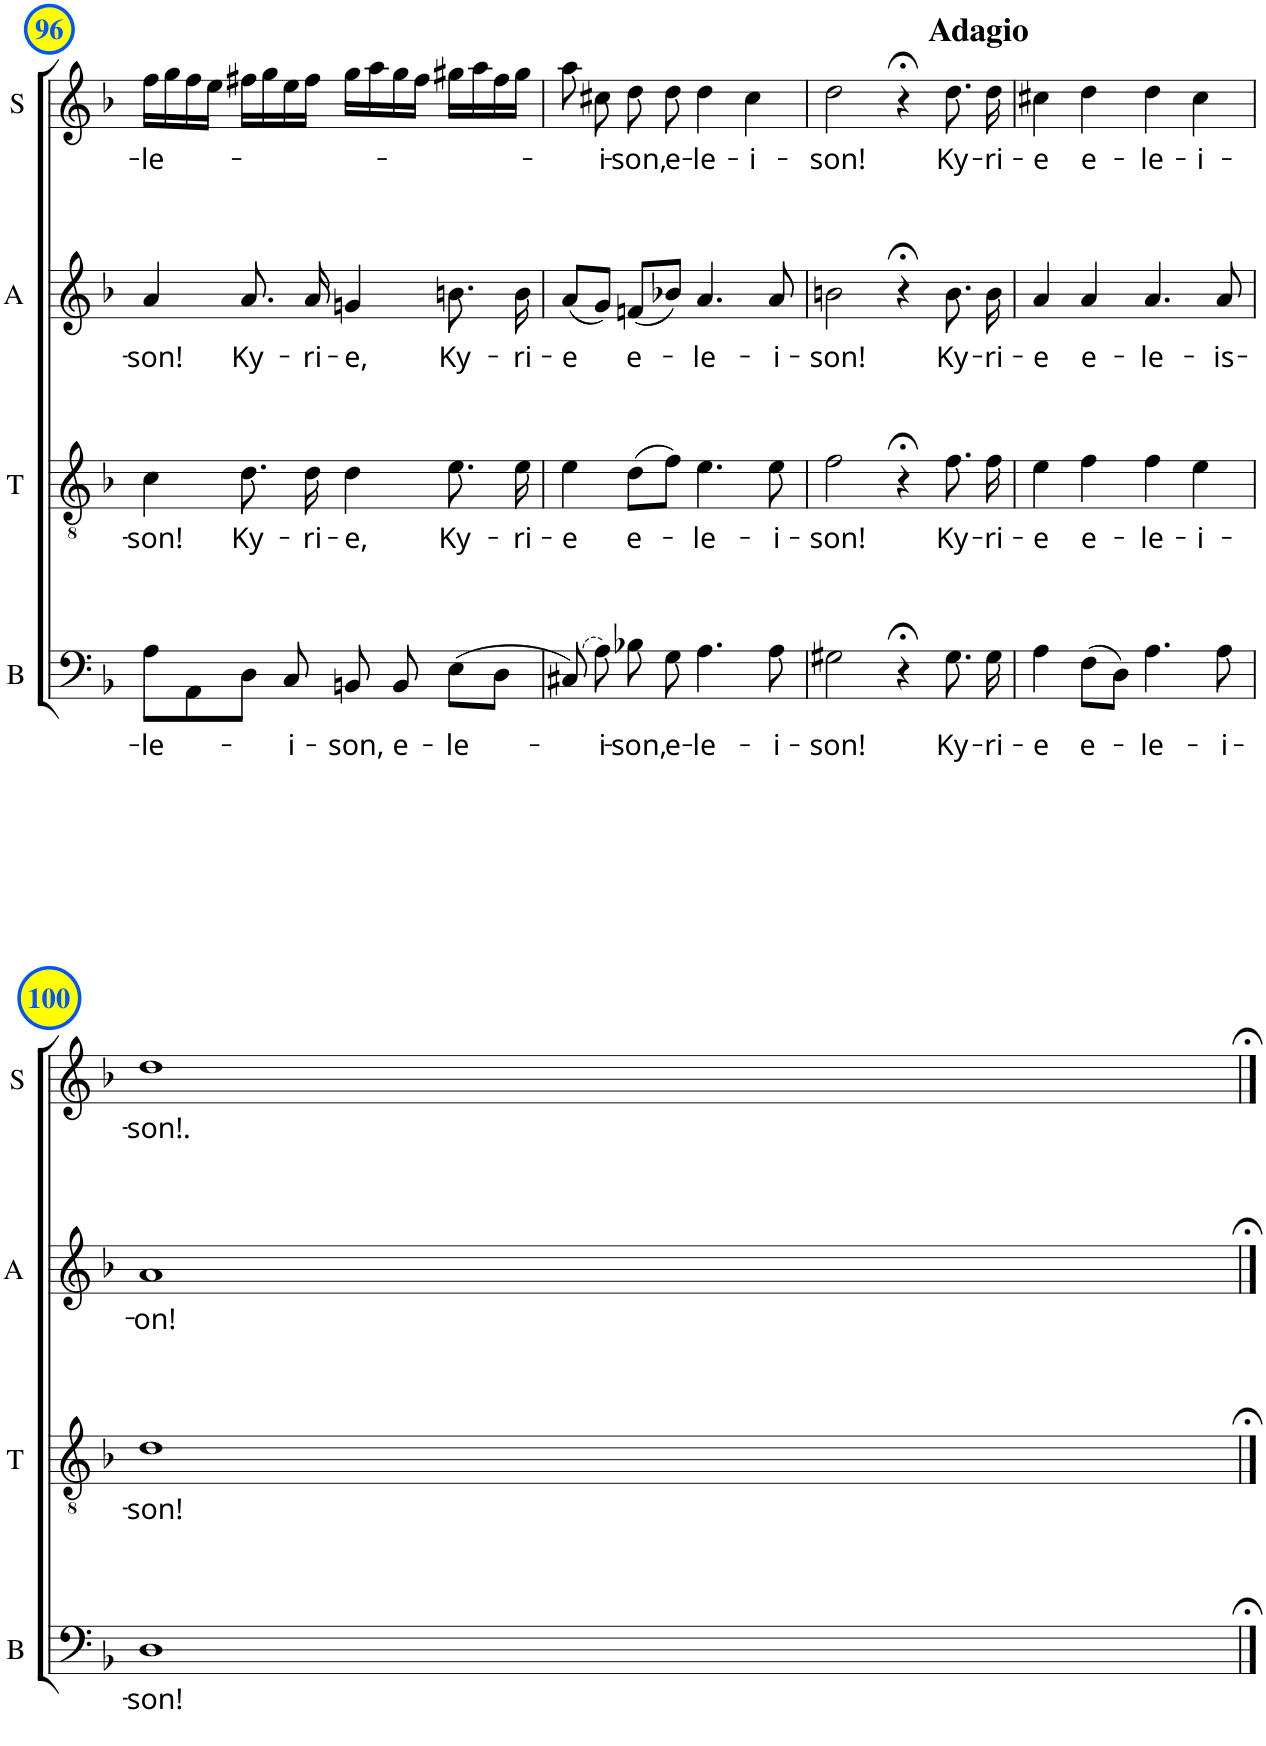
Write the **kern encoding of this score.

**kern	**text	**kern	**text	**kern	**text	**kern	**text
*part4	*part4	*part3	*part3	*part2	*part2	*part1	*part1
*staff4	*staff4	*staff3	*staff3	*staff2	*staff2	*staff1	*staff1
*I"B	*	*I"T	*	*I"A	*	*I"S	*
*I'B	*	*I'T	*	*I'A	*	*I'S	*
!!LO:PB:g=z
*clefF4	*	*clefGv2	*	*clefG2	*	*clefG2	*
*	*	*	*	*Trd1c2	*	*	*
*k[b-]	*	*k[b-]	*	*k[b-]	*	*k[b-]	*
*M4/4	*	*M4/4	*	*M4/4	*	*M4/4	*
*met(c)	*	*met(c)	*	*met(c)	*	*met(c)	*
=96	=96	=96	=96	=96	=96	=96	=96
!	!LO:LY:b	!	!LO:LY:b	!	!LO:LY:b	!	!LO:LY:b
8A\L	-le-	4c\	-son!	4a/	-son!	16ff\LL	-le-
.	.	.	.	.	.	16gg\	.
8AA\	.	.	.	.	.	16ff\	.
.	.	.	.	.	.	16ee\JJ	.
!	!	!	!LO:LY:b	!	!LO:LY:b	!	!
8D\J	.	8.d\	Ky-	8.a/	Ky-	16ff#X\LL	.
.	.	.	.	.	.	16gg\	.
!	!LO:LY:b	!	!	!	!	!	!
8C/	-i-	.	.	.	.	16ee\	.
!	!	!	!LO:LY:b	!	!LO:LY:b	!	!
.	.	16d\	-ri-	16a/	-ri-	16ff#\JJ	.
!	!LO:LY:b	!	!LO:LY:b	!	!LO:LY:b	!	!
8BBn,/	-son,	4d\	-e,	4gn/	-e,	16gg\LL	.
.	.	.	.	.	.	16aa\	.
!	!LO:LY:b	!	!	!	!	!	!
8BB/	e-	.	.	.	.	16gg\	.
.	.	.	.	.	.	16ff#\JJ	.
!	!LO:LY:b	!	!LO:LY:b	!	!LO:LY:b	!	!
(8E\L	-le-	8.e\	Ky-	8.bn\	Ky-	16gg#X\LL	.
.	.	.	.	.	.	16aa\	.
8D\J	.	.	.	.	.	16ff#\	.
!	!	!	!LO:LY:b	!	!LO:LY:b	!	!
.	.	16e\	-ri-	16b\	-ri-	16gg#\JJ	.
=97	=97	=97	=97	=97	=97	=97	=97
!	!	!	!LO:LY:b	!	!LO:LY:b	!	!
(8C#X/)	.	4e\	-e	(8a/L	-e	8aa\	.
!	!LO:LY:b	!	!	!	!	!	!LO:LY:b
8A\)	-i-	.	.	8g/J)	.	8cc#X\	-i-
!	!LO:LY:b	!	!LO:LY:b	!	!LO:LY:b	!	!LO:LY:b
8B-X,\	-son,	(8d\L	e-	(8fn/L	e-	8dd\	-son,
!	!LO:LY:b	!	!	!	!	!	!LO:LY:b
8G\	e-	8f\J)	.	8b-X/J)	.	8dd\	e-
!	!LO:LY:b	!	!LO:LY:b	!	!LO:LY:b	!	!LO:LY:b
4.A\	-le-	4.e\	-le-	4.a/	-le-	4dd\	-le-
!	!	!	!	!	!	!	!LO:LY:b
.	.	.	.	.	.	4cc#\	-i-
!	!LO:LY:b	!	!LO:LY:b	!	!LO:LY:b	!	!
8A\	-i-	8e\	-i-	8a/	-i-	.	.
=98	=98	=98	=98	=98	=98	=98	=98
!	!LO:LY:b	!	!LO:LY:b	!	!LO:LY:b	!	!LO:LY:b
2G#X\	-son!	2f\	-son!	2bn\	-son!	2dd\	-son!
4r;<	.	4r;<	.	4r;<	.	4r;<	.
!	!	!	!	!	!	!LO:TX:a:B:t=Adagio	!
!	!LO:LY:b	!	!LO:LY:b	!	!LO:LY:b	!	!LO:LY:b
8.G#\	Ky-	8.f\	Ky-	8.b\	Ky-	8.dd\	Ky-
!	!LO:LY:b	!	!LO:LY:b	!	!LO:LY:b	!	!LO:LY:b
16G#\	-ri-	16f\	-ri-	16b\	-ri-	16dd\	-ri-
=99	=99	=99	=99	=99	=99	=99	=99
!	!LO:LY:b	!	!LO:LY:b	!	!LO:LY:b	!	!LO:LY:b
4A\	-e	4e\	-e	4a/	-e	4cc#X\	-e
!	!LO:LY:b	!	!LO:LY:b	!	!LO:LY:b	!	!LO:LY:b
(8F\L	e-	4f\	e-	4a/	e-	4dd\	e-
8D\J)	.	.	.	.	.	.	.
!	!LO:LY:b	!	!LO:LY:b	!	!LO:LY:b	!	!LO:LY:b
4.A\	-le-	4f\	-le-	4.a/	-le-	4dd\	-le-
!	!	!	!LO:LY:b	!	!	!	!LO:LY:b
.	.	4e\	-i-	.	.	4cc#\	-i-
!	!LO:LY:b	!	!	!	!LO:LY:b	!	!
8A\	-i-	.	.	8a/	-is-	.	.
!!LO:LB:g=z
=100	=100	=100	=100	=100	=100	=100	=100
!	!LO:LY:b	!	!LO:LY:b	!	!LO:LY:b	!	!LO:LY:b
1D	-son!	1d	-son!	1a	-on!	1dd	-son!.
==	==	==	==	==	==	==	==
*-	*-	*-	*-	*-	*-	*-	*-
